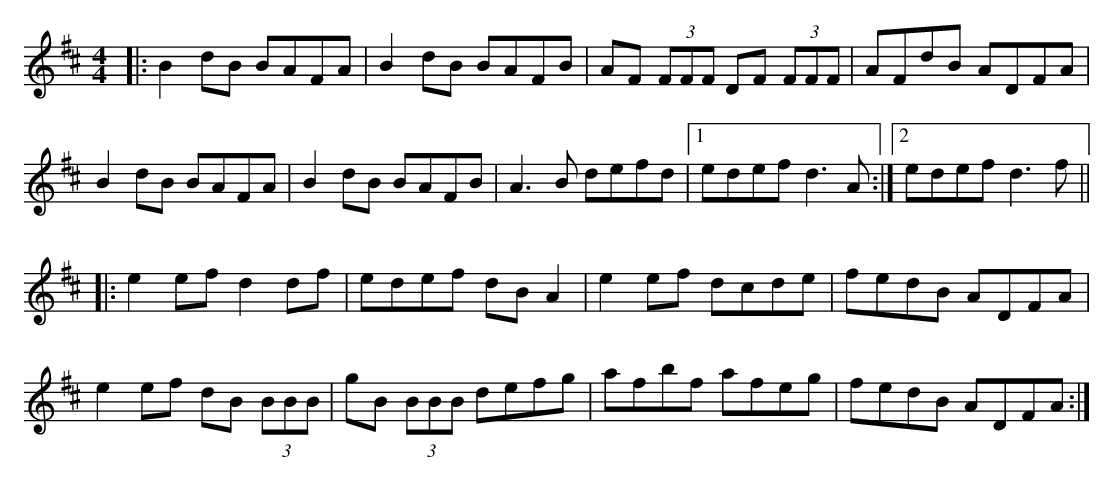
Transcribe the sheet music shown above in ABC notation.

X:1
M:4/4
K:D
|:B2 dB BAFA|B2 dB BAFB|AF (3FFF DF (3FFF|AFdB ADFA|
B2 dB BAFA|B2 dB BAFB|A3 B defd|1 edef d3 A:|2 edef d3 f||
|:e2 ef d2 df|edef dB A2|e2 ef dcde|fedB ADFA|
e2 ef dB (3BBB|gB (3BBB defg|afbf afeg|fedB ADFA:|
